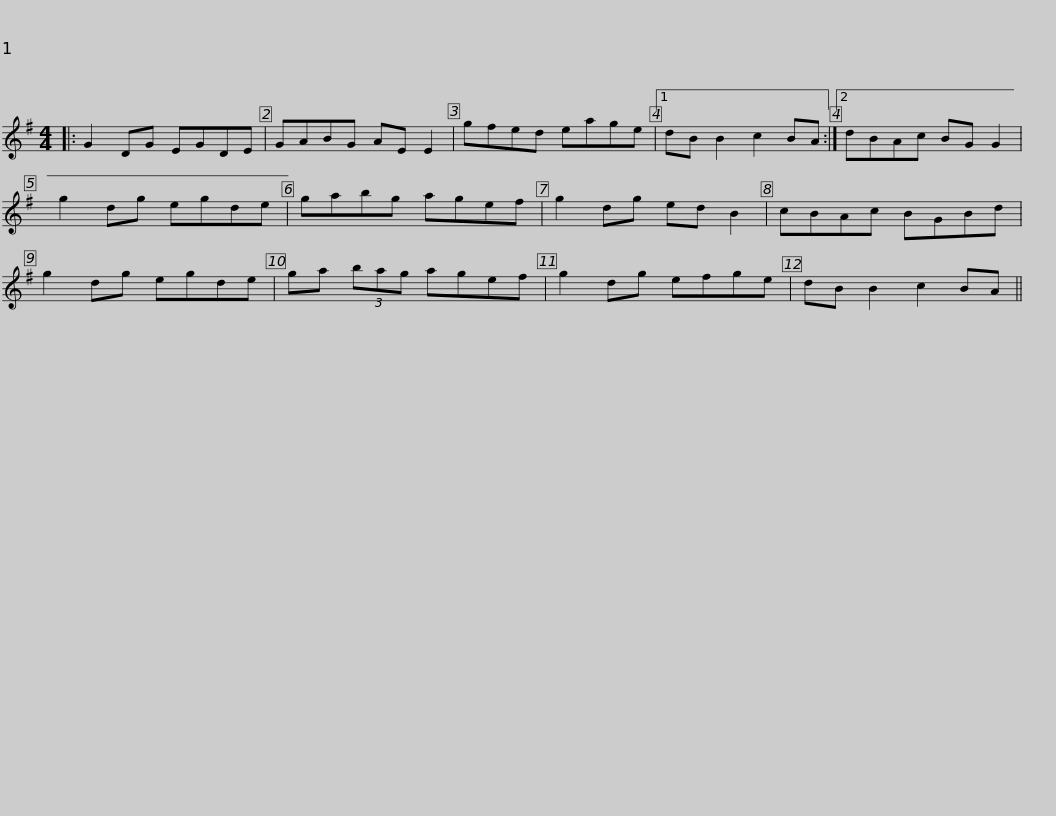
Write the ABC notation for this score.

X:1
L:1/8
M:4/4
I:linebreak $
K:G
V:1 treble
V:1
|: G2 DG EGDE | GABG AE E2 | gfed eage |1 dB B2 c2 BA :|2 dBAc BG G2 | %5
 g2 dg egde |$ gabg agef | g2 dg ed B2 | cBAc BGBd | g2 dg egde | %10
 ga (3bag agef |$ g2 dg efge | dB B2 c2 BA || %13
